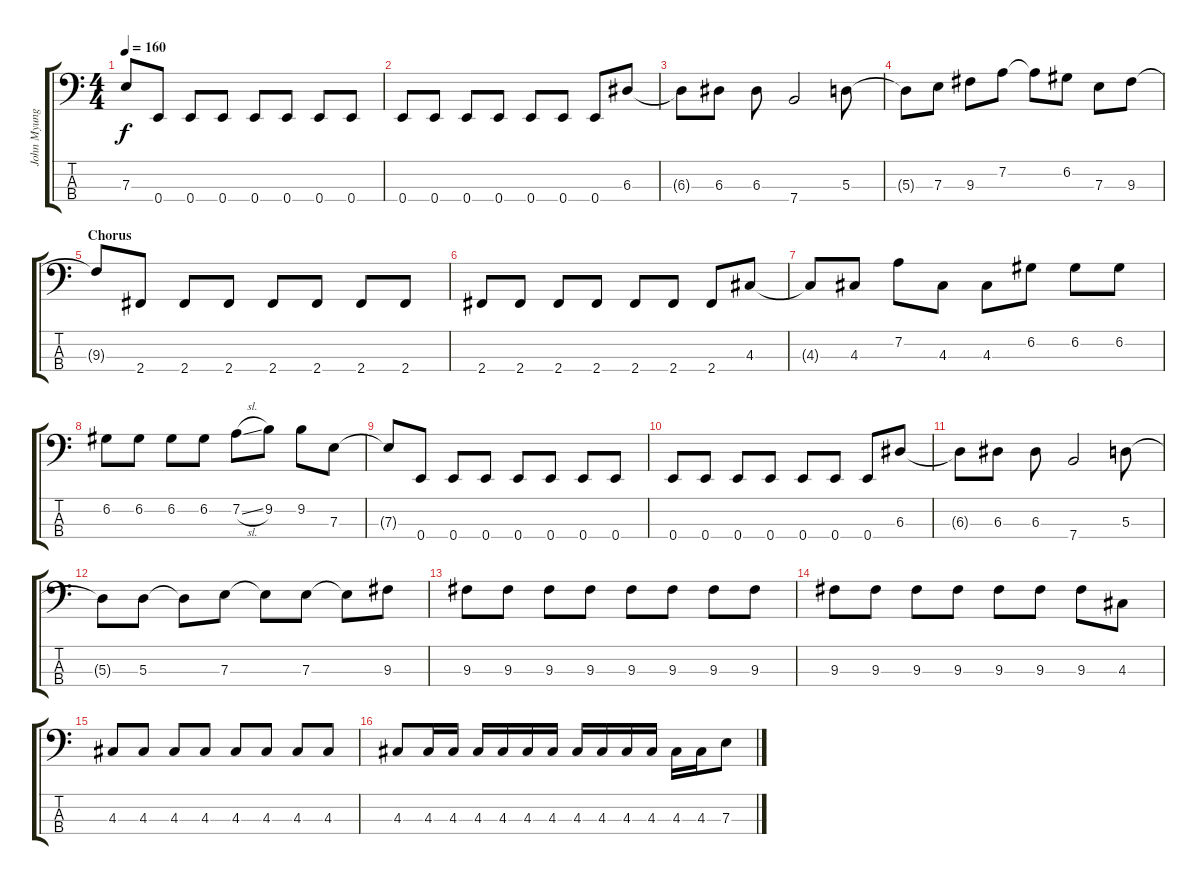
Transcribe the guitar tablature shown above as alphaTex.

\track ("John Myung Bass Guitar" "John Myung") {instrument electricbassfinger}
\staff {score tabs}
\tuning (G2 D2 A1 E1) {hide}
\ts (4 4)
\tempo 160
\clef f4
\ks c
7.3{t}.8{dy f} 0.4.8 0.4.8 0.4.8 0.4.8 0.4.8 0.4.8 0.4.8 |
0.4.8 0.4.8 0.4.8 0.4.8 0.4.8 0.4.8 0.4.8 6.3.8 |
6.3{t}.8 6.3.8 6.3.8 7.4.2 5.3.8 |
5.3{t}.8 7.3.8 9.3.8 7.2.8 7.2{t}.8 6.2.8 7.3.8 9.3.8 |
\section ("" "Chorus")
9.3{t}.8 2.4.8 2.4.8 2.4.8 2.4.8 2.4.8 2.4.8 2.4.8 |
2.4.8 2.4.8 2.4.8 2.4.8 2.4.8 2.4.8 2.4.8 4.3.8 |
4.3{t}.8 4.3.8 7.2.8 4.3.8 4.3.8 6.2.8 6.2.8 6.2.8 |
6.2.8 6.2.8 6.2.8 6.2.8 7.2{sl}.8 9.2.8 9.2.8 7.3.8 |
7.3{t}.8 0.4.8 0.4.8 0.4.8 0.4.8 0.4.8 0.4.8 0.4.8 |
0.4.8 0.4.8 0.4.8 0.4.8 0.4.8 0.4.8 0.4.8 6.3.8 |
6.3{t}.8 6.3.8 6.3.8 7.4.2 5.3.8 |
5.3{t}.8 5.3.8 5.3{t}.8 7.3.8 7.3{t}.8 7.3.8 7.3{t}.8 9.3.8 |
9.3.8 9.3.8 9.3.8 9.3.8 9.3.8 9.3.8 9.3.8 9.3.8 |
9.3.8 9.3.8 9.3.8 9.3.8 9.3.8 9.3.8 9.3.8 4.3.8 |
4.3.8 4.3.8 4.3.8 4.3.8 4.3.8 4.3.8 4.3.8 4.3.8 |
4.3.8 4.3.16 4.3.16 4.3.16 4.3.16 4.3.16 4.3.16 4.3.16 4.3.16 4.3.16 4.3.16 4.3.16 4.3.16 7.3.8
